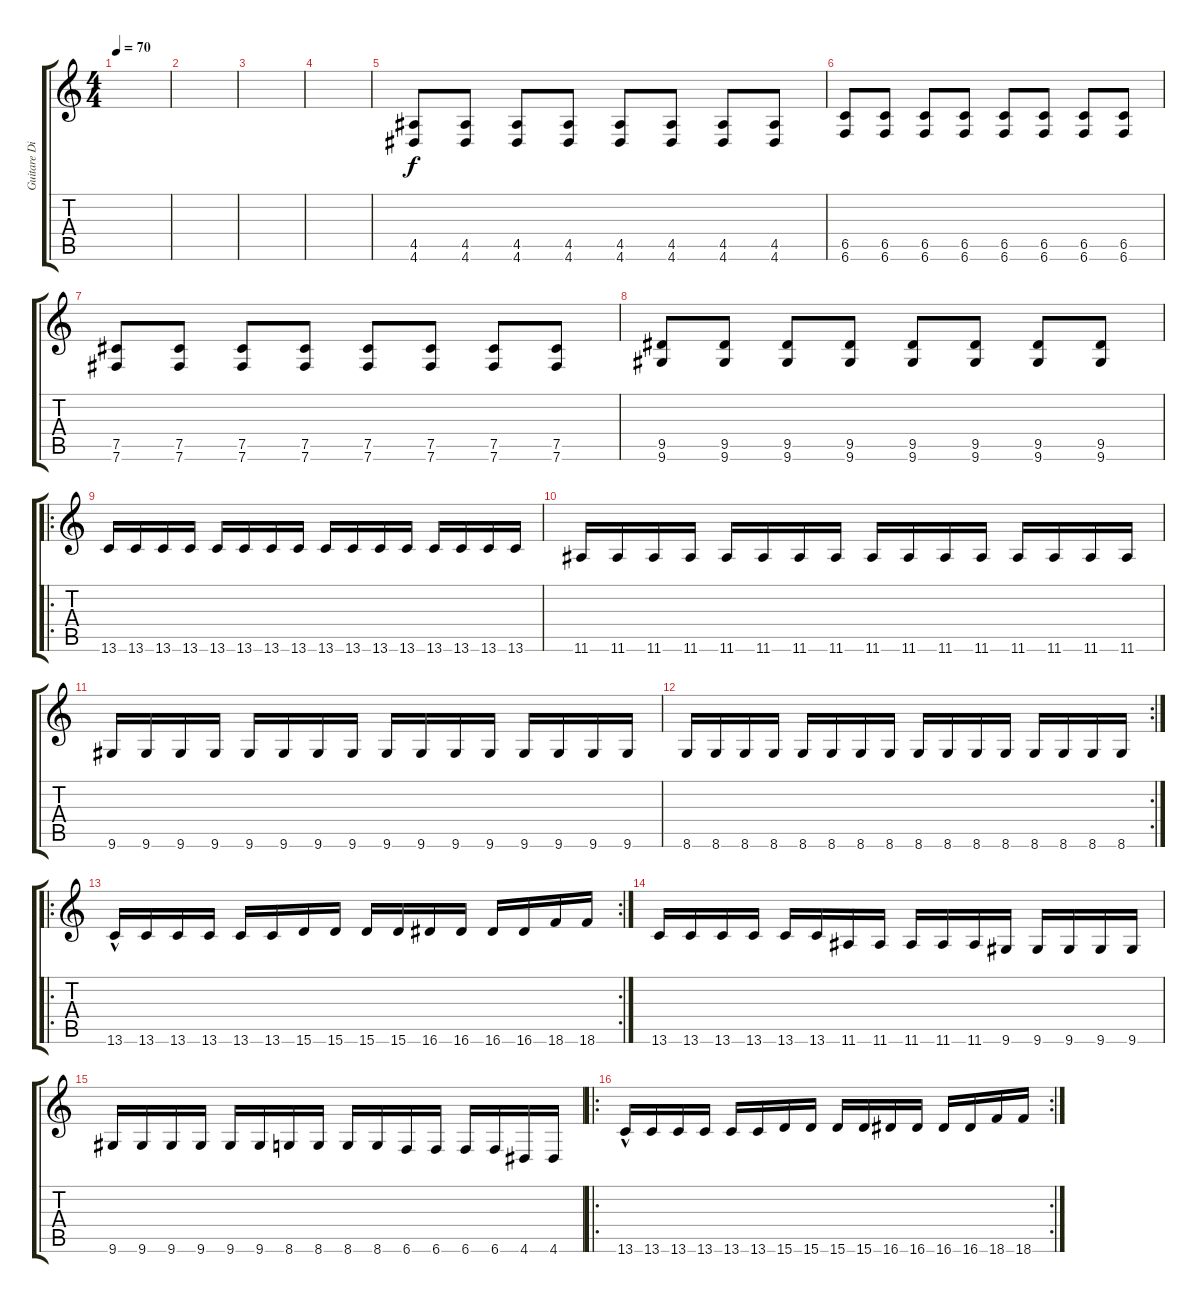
\track ("Guitare Dist." "Guitare Di") {instrument distortionguitar}
\staff {score tabs}
\tuning (B3 Gb3 Eb3 B2 Gb2 B1) {hide}
\ts (4 4)
\tempo 70
\clef g2
\ks c
|
|
|
|
(4.5 4.6).8 (4.5 4.6).8 (4.5 4.6).8 (4.5 4.6).8 (4.5 4.6).8 (4.5 4.6).8 (4.5 4.6).8 (4.5 4.6).8 |
(6.5 6.6).8 (6.5 6.6).8 (6.5 6.6).8 (6.5 6.6).8 (6.5 6.6).8 (6.5 6.6).8 (6.5 6.6).8 (6.5 6.6).8 |
(7.5 7.6).8 (7.5 7.6).8 (7.5 7.6).8 (7.5 7.6).8 (7.5 7.6).8 (7.5 7.6).8 (7.5 7.6).8 (7.5 7.6).8 |
(9.5 9.6).8 (9.5 9.6).8 (9.5 9.6).8 (9.5 9.6).8 (9.5 9.6).8 (9.5 9.6).8 (9.5 9.6).8 (9.5 9.6).8 |
\ro
13.6.16 13.6.16 13.6.16 13.6.16 13.6.16 13.6.16 13.6.16 13.6.16 13.6.16 13.6.16 13.6.16 13.6.16 13.6.16 13.6.16 13.6.16 13.6.16 |
11.6.16 11.6.16 11.6.16 11.6.16 11.6.16 11.6.16 11.6.16 11.6.16 11.6.16 11.6.16 11.6.16 11.6.16 11.6.16 11.6.16 11.6.16 11.6.16 |
9.6.16 9.6.16 9.6.16 9.6.16 9.6.16 9.6.16 9.6.16 9.6.16 9.6.16 9.6.16 9.6.16 9.6.16 9.6.16 9.6.16 9.6.16 9.6.16 |
\rc 2
8.6.16 8.6.16 8.6.16 8.6.16 8.6.16 8.6.16 8.6.16 8.6.16 8.6.16 8.6.16 8.6.16 8.6.16 8.6.16 8.6.16 8.6.16 8.6.16 |
\ro
\rc 2
13.6{hac}.16 13.6.16 13.6.16 13.6.16 13.6.16 13.6.16 15.6.16 15.6.16 15.6.16 15.6.16 16.6.16 16.6.16 16.6.16 16.6.16 18.6.16 18.6.16 |
13.6.16 13.6.16 13.6.16 13.6.16 13.6.16 13.6.16 11.6.16 11.6.16 11.6.16 11.6.16 11.6.16 9.6.16 9.6.16 9.6.16 9.6.16 9.6.16 |
9.6.16 9.6.16 9.6.16 9.6.16 9.6.16 9.6.16 8.6.16 8.6.16 8.6.16 8.6.16 6.6.16 6.6.16 6.6.16 6.6.16 4.6.16 4.6.16 |
\ro
\rc 2
13.6{hac}.16 13.6.16 13.6.16 13.6.16 13.6.16 13.6.16 15.6.16 15.6.16 15.6.16 15.6.16 16.6.16 16.6.16 16.6.16 16.6.16 18.6.16 18.6.16
